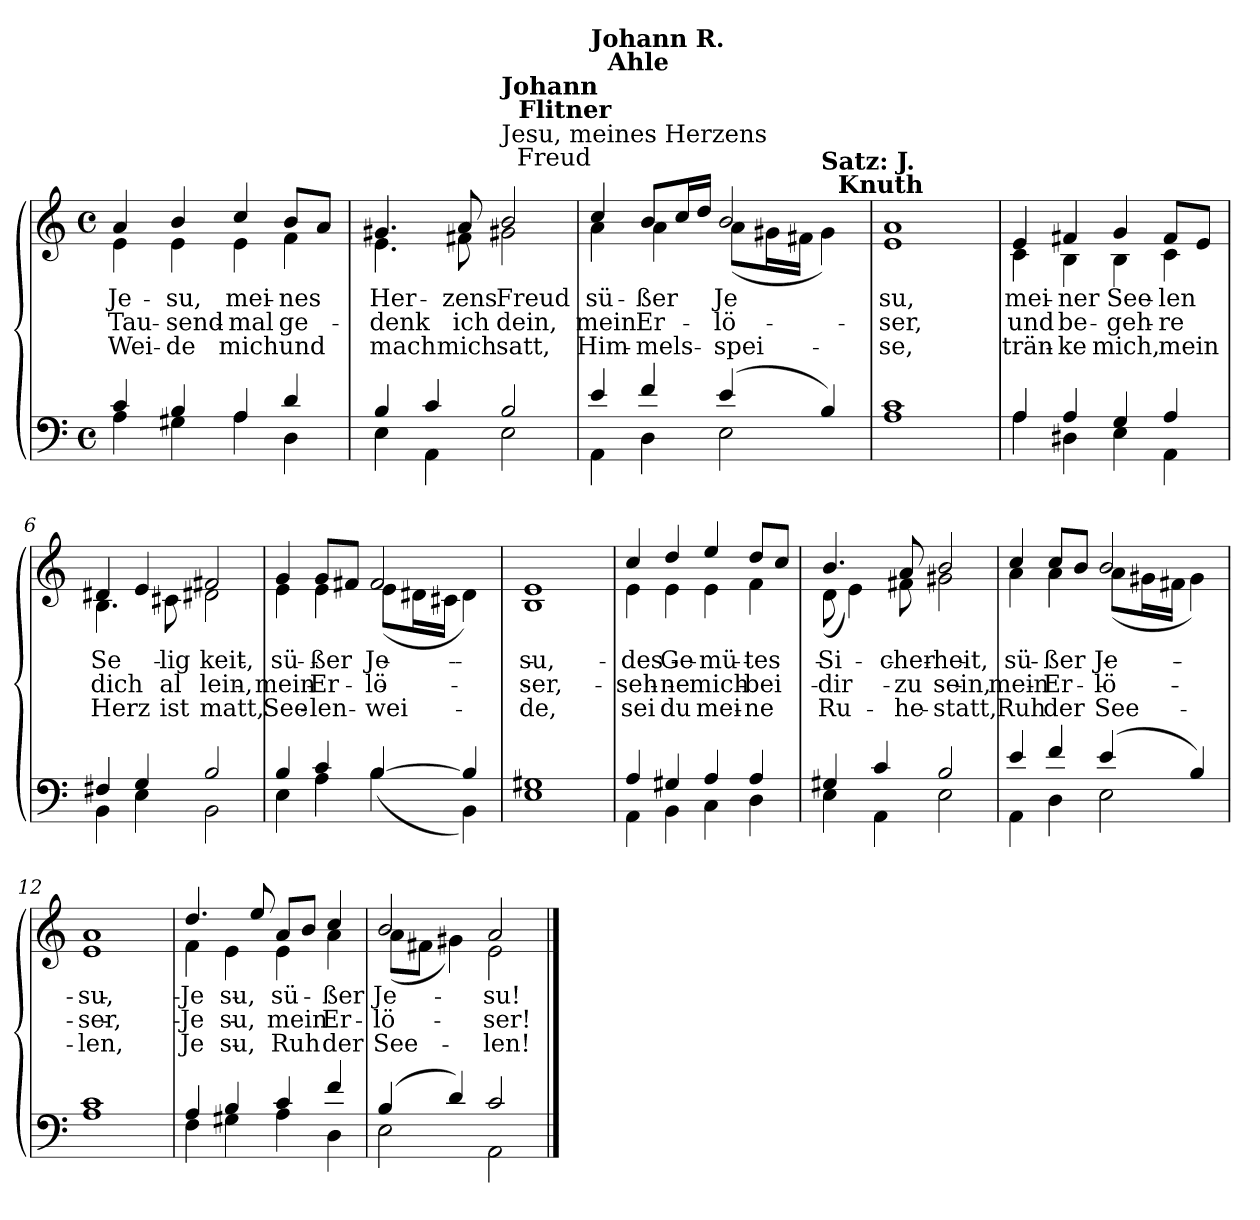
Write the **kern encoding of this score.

**kern	**kern	**text	**text	**text
*part1	*part1	*part1	*part1	*part1
*staff2	*staff1	*staff1	*staff1	*staff1
*clefF4	*clefG2	*	*	*
*k[]	*k[]	*	*	*
*C:	*C:	*	*	*
*M4/4	*M4/4	*	*	*
*met(c)	*met(c)	*	*	*
=1	=1	=1	=1	=1
*^	*^	*	*	*
4c/	4A\	4a/	4e\	Je-	Tau-	Wei-
4B/	4G#X\	4b/	4e\	su,	send-	de
4A/	4A\	4cc/	4e\	mei-	mal	mich
4d/	4D\	8b/L	4f\	nes	ge-	und
.	.	8a/J	.	.	.	.
=2	=2	=2	=2	=2	=2	=2
4B/	4E\	4.g#X/	4.e\	Her-	denk	mach
4c/	4AA\	.	.	.	.	.
.	.	8a/	8f#X\	zens	ich	mich
!	!	!LO:TX:a:t=Jesu, meines Herzens\n                           Freud	!	!	!	!
!	!	!LO:TX:a:B:t=Johann\n                           Flitner	!	!	!	!
2B/	2E\	2b/	2g#X\	Freud	dein,	satt,
=3	=3	=3	=3	=3	=3	=3
!	!	!LO:TX:a:B:t=Johann R.\n                           Ahle	!	!	!	!
4e/	4AA\	4cc/	4a\	sü-	mein	Him-
4f/	4D\	8b/L	4a\	ßer	Er-	mels-
.	.	16cc/L	.	.	.	.
.	.	16dd/JJ	.	.	.	.
(>4e/	2E\	2b/	(<8a\L	Je	lö-	spei-
.	.	.	16g#X\L	.	.	.
.	.	.	16f#X\JJ	.	.	.
!	!	!	!LO:TX:a:B:t=Satz&colon; J.\n                           Knuth	!	!	!
4B/)	.	.	4g#\)	.	.	.
=4	=4	=4	=4	=4	=4	=4
1c/	1A\	1a/	1e\	su,	ser,	se,
!!LO:LB:g=z	!!
=5	=5	=5	=5	=5	=5	=5
4A/	4A\	4e/	4c\	mei-	und	trän-
4A/	4D#X\	4f#X/	4B\	ner	be-	ke
4G/	4E\	4g/	4B\	See-	geh-	mich,
4A/	4AA\	8f#/L	4c\	len	re	mein
.	.	8e/J	.	.	.	.
=6	=6	=6	=6	=6	=6	=6
4F#X/	4BB\	4d#X/	4.B\	Se-	dich	Herz
4G/	4E\	4e/	.	.	.	.
.	.	.	8c#X\	lig-	al-	ist
2B/	2BB\	2f#X/	2d#X\	keit,	lein,	matt,
=7	=7	=7	=7	=7	=7	=7
4B/	4E\	4g/	4e\	sü-	mein	See-
4c/	4A\	8g/L	4e\	ßer	Er-	len-
.	.	8f#X/J	.	.	.	.
[4B/	(<4B\	2f#/	(<8e\L	Je-	lö	wei-
.	.	.	16d#X\L	.	.	.
.	.	.	16c#X\JJ	.	.	.
4B/]	4BB\)	.	4d#\)	.	.	.
=8	=8	=8	=8	=8	=8	=8
1G#X/	1E\	1e/	1B\	su,	ser,	de,
!!LO:LB:g=z	!!
=9	=9	=9	=9	=9	=9	=9
4A/	4AA\	4cc/	4e\	des	seh-	sei
4G#X/	4BB\	4dd/	4e\	Ge-	ne	du
4A/	4C\	4ee/	4e\	mü-	mich	mei-
4A/	4D\	8dd/L	4f\	tes	bei	ne
.	.	8cc/J	.	.	.	.
=10	=10	=10	=10	=10	=10	=10
4G#X/	4E\	4.b/	(<8d\	Si-	dir	Ru-
.	.	.	4e\)	.	.	.
4c/	4AA\	.	.	.	.	.
.	.	8a/	8f#X\	cher-	zu	he-
2B/	2E\	2b/	2g#X\	heit,	sein,	statt,
=11	=11	=11	=11	=11	=11	=11
4e/	4AA\	4cc/	4a\	sü-	mein	Ruh
4f/	4D\	8cc/L	4a\	ßer	Er-	der
.	.	8b/J	.	.	.	.
(>4e/	2E\	2b/	(<8a\L	Je-	lö-	See-
.	.	.	16g#X\L	.	.	.
.	.	.	16f#X\JJ	.	.	.
4B/)	.	.	4g#\)	.	.	.
=12	=12	=12	=12	=12	=12	=12
1c/	1A\	1a/	1e\	su,	ser,	len,
!!LO:LB:g=z	!!
=13	=13	=13	=13	=13	=13	=13
4A/	4F\	4.dd/	4f\	Je-	Je-	Je-
4B/	4G#X\	.	4e\	su,	su,	su,
.	.	8ee/	.	.	.	.
4c/	4A\	8a/L	4e\	sü-	mein	Ruh
.	.	8b/J	.	.	.	.
4f/	4D\	4cc/	4a\	ßer	Er-	der
=14	=14	=14	=14	=14	=14	=14
(>4B/	2E\	2b/	(<8a\L	Je-	lö-	See-
.	.	.	8f#X\J	.	.	.
4d/)	.	.	4g#X\)	.	.	.
2c/	2AA\	2a/	2e\	su!	ser!	len!
*v	*v	*	*	*	*	*
*	*v	*v	*	*	*
==	==	==	==	==
*-	*-	*-	*-	*-
